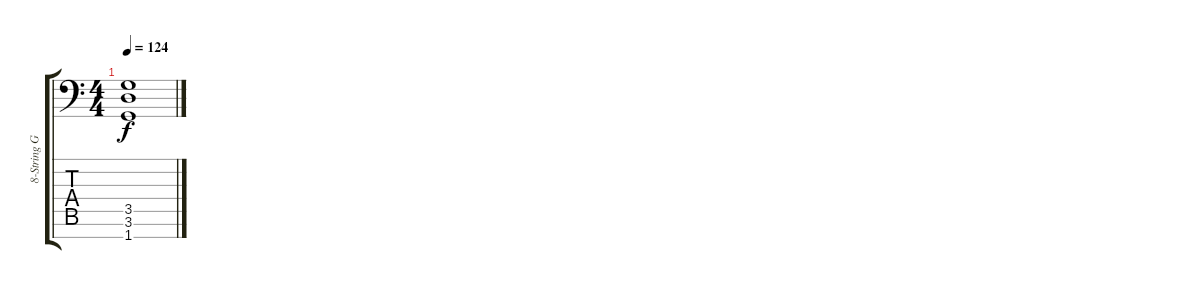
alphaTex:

\track ("8-String Guitar (Low 7) 2" "8-String G") {instrument distortionguitar}
\staff {score tabs}
\tuning (B3 G3 D3 A2 E2 B1 Gb1) {hide}
\ts (4 4)
\tempo 124
\clef f4
\ks c
(3.5{t} 3.6{t} 1.7{t}).1{dy f}
